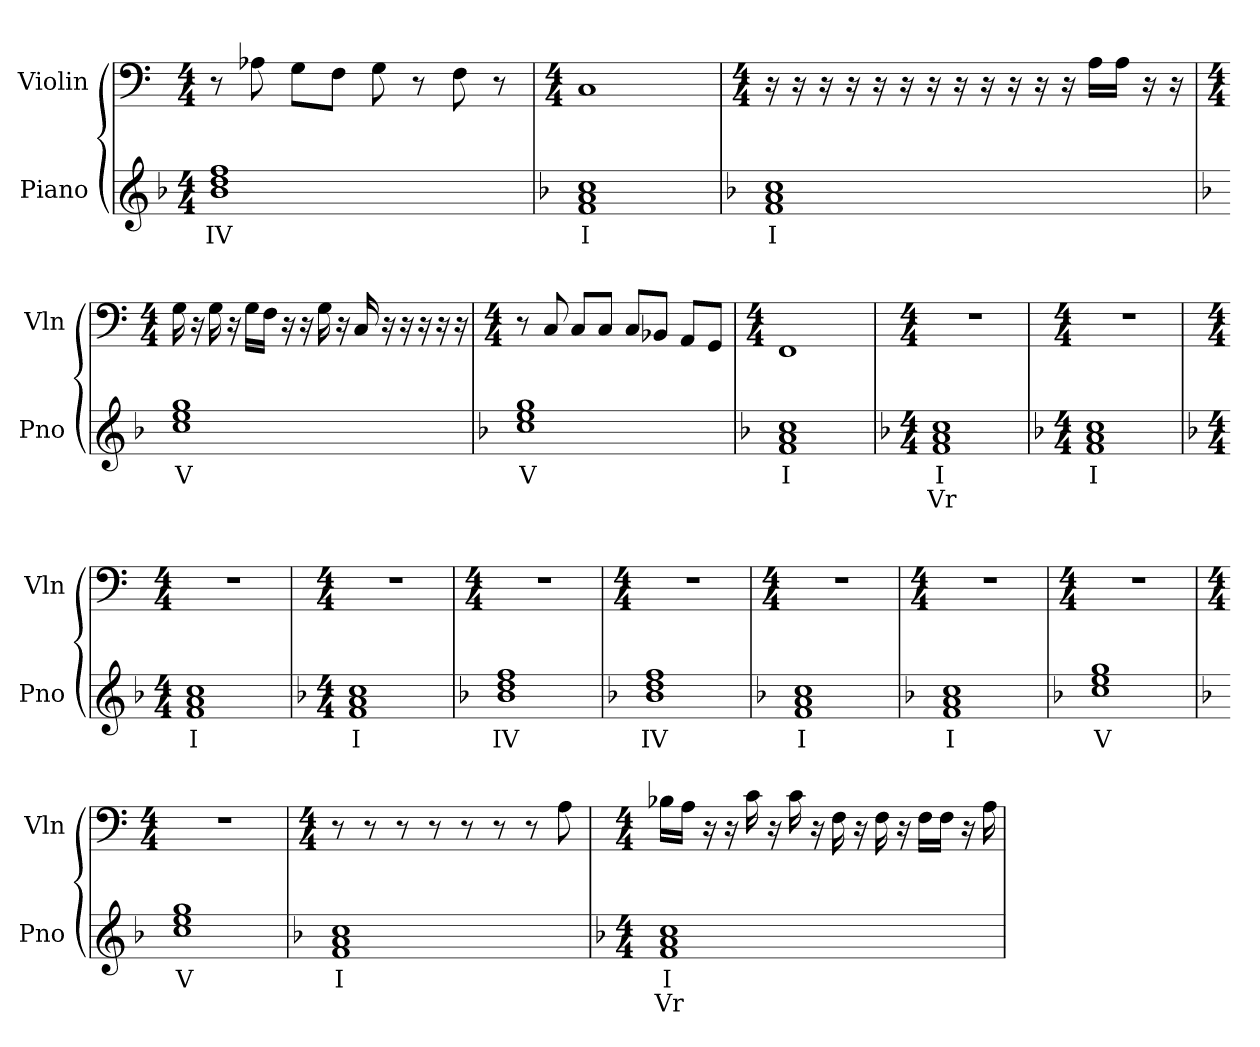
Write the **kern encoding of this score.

**kern	**text	**text	**kern
*part2	*part2	*part2	*part1
*staff2	*staff2	*staff2	*staff1
*I"Piano	*	*	*I"Violin
*I'Pno	*	*	*I'Vln
*k[b-]	*	*	*
*F:	*	*	*
*M4/4	*	*	*M4/4
=	=	=	=
1b- 1dd 1ff	IV	.	8r
.	.	.	8A-X
.	.	.	8GL
.	.	.	8FJ
.	.	.	8G
.	.	.	8r
.	.	.	8F
.	.	.	8r
=	=	=	=
*k[b-]	*	*	*
*F:	*	*	*
*	*	*	*M4/4
1f 1a 1cc	I	.	1C
=	=	=	=
*k[b-]	*	*	*
*F:	*	*	*
*	*	*	*M4/4
1f 1a 1cc	I	.	16r
.	.	.	16r
.	.	.	16r
.	.	.	16r
.	.	.	16r
.	.	.	16r
.	.	.	16r
.	.	.	16r
.	.	.	16r
.	.	.	16r
.	.	.	16r
.	.	.	16r
.	.	.	16ALL
.	.	.	16AJJ
.	.	.	16r
.	.	.	16r
=	=	=	=
*k[b-]	*	*	*
*F:	*	*	*
*	*	*	*M4/4
1cc 1ee 1gg	V	.	16G
.	.	.	16r
.	.	.	16G
.	.	.	16r
.	.	.	16GLL
.	.	.	16FJJ
.	.	.	16r
.	.	.	16r
.	.	.	16G
.	.	.	16r
.	.	.	16C
.	.	.	16r
.	.	.	16r
.	.	.	16r
.	.	.	16r
.	.	.	16r
=	=	=	=
*k[b-]	*	*	*
*F:	*	*	*
*	*	*	*M4/4
1cc 1ee 1gg	V	.	8r
.	.	.	8C
.	.	.	8CL
.	.	.	8CJ
.	.	.	8CL
.	.	.	8BB-XJ
.	.	.	8AAL
.	.	.	8GGJ
=	=	=	=
*k[b-]	*	*	*
*F:	*	*	*
*	*	*	*M4/4
1f 1a 1cc	I	.	1FF
=	=	=	=
*k[b-]	*	*	*
*F:	*	*	*
*M4/4	*	*	*M4/4
1f 1a 1cc	I	Vr	1r
=	=	=	=
*k[b-]	*	*	*
*F:	*	*	*
*M4/4	*	*	*M4/4
1f 1a 1cc	I	.	1r
=	=	=	=
*k[b-]	*	*	*
*F:	*	*	*
*M4/4	*	*	*M4/4
1f 1a 1cc	I	.	1r
=	=	=	=
*k[b-]	*	*	*
*F:	*	*	*
*M4/4	*	*	*M4/4
1f 1a 1cc	I	.	1r
=	=	=	=
*k[b-]	*	*	*
*F:	*	*	*
*	*	*	*M4/4
1b- 1dd 1ff	IV	.	1r
=	=	=	=
*k[b-]	*	*	*
*F:	*	*	*
*	*	*	*M4/4
1b- 1dd 1ff	IV	.	1r
=	=	=	=
*k[b-]	*	*	*
*F:	*	*	*
*	*	*	*M4/4
1f 1a 1cc	I	.	1r
=	=	=	=
*k[b-]	*	*	*
*F:	*	*	*
*	*	*	*M4/4
1f 1a 1cc	I	.	1r
=	=	=	=
*k[b-]	*	*	*
*F:	*	*	*
*	*	*	*M4/4
1cc 1ee 1gg	V	.	1r
=	=	=	=
*k[b-]	*	*	*
*F:	*	*	*
*	*	*	*M4/4
1cc 1ee 1gg	V	.	1r
=	=	=	=
*k[b-]	*	*	*
*F:	*	*	*
*	*	*	*M4/4
1f 1a 1cc	I	.	8r
.	.	.	8r
.	.	.	8r
.	.	.	8r
.	.	.	8r
.	.	.	8r
.	.	.	8r
.	.	.	8A
=	=	=	=
*k[b-]	*	*	*
*F:	*	*	*
*M4/4	*	*	*M4/4
1f 1a 1cc	I	Vr	16B-XLL
.	.	.	16AJJ
.	.	.	16r
.	.	.	16r
.	.	.	16c
.	.	.	16r
.	.	.	16c
.	.	.	16r
.	.	.	16F
.	.	.	16r
.	.	.	16F
.	.	.	16r
.	.	.	16FLL
.	.	.	16FJJ
.	.	.	16r
.	.	.	16A
=	=	=	=
*-	*-	*-	*-
